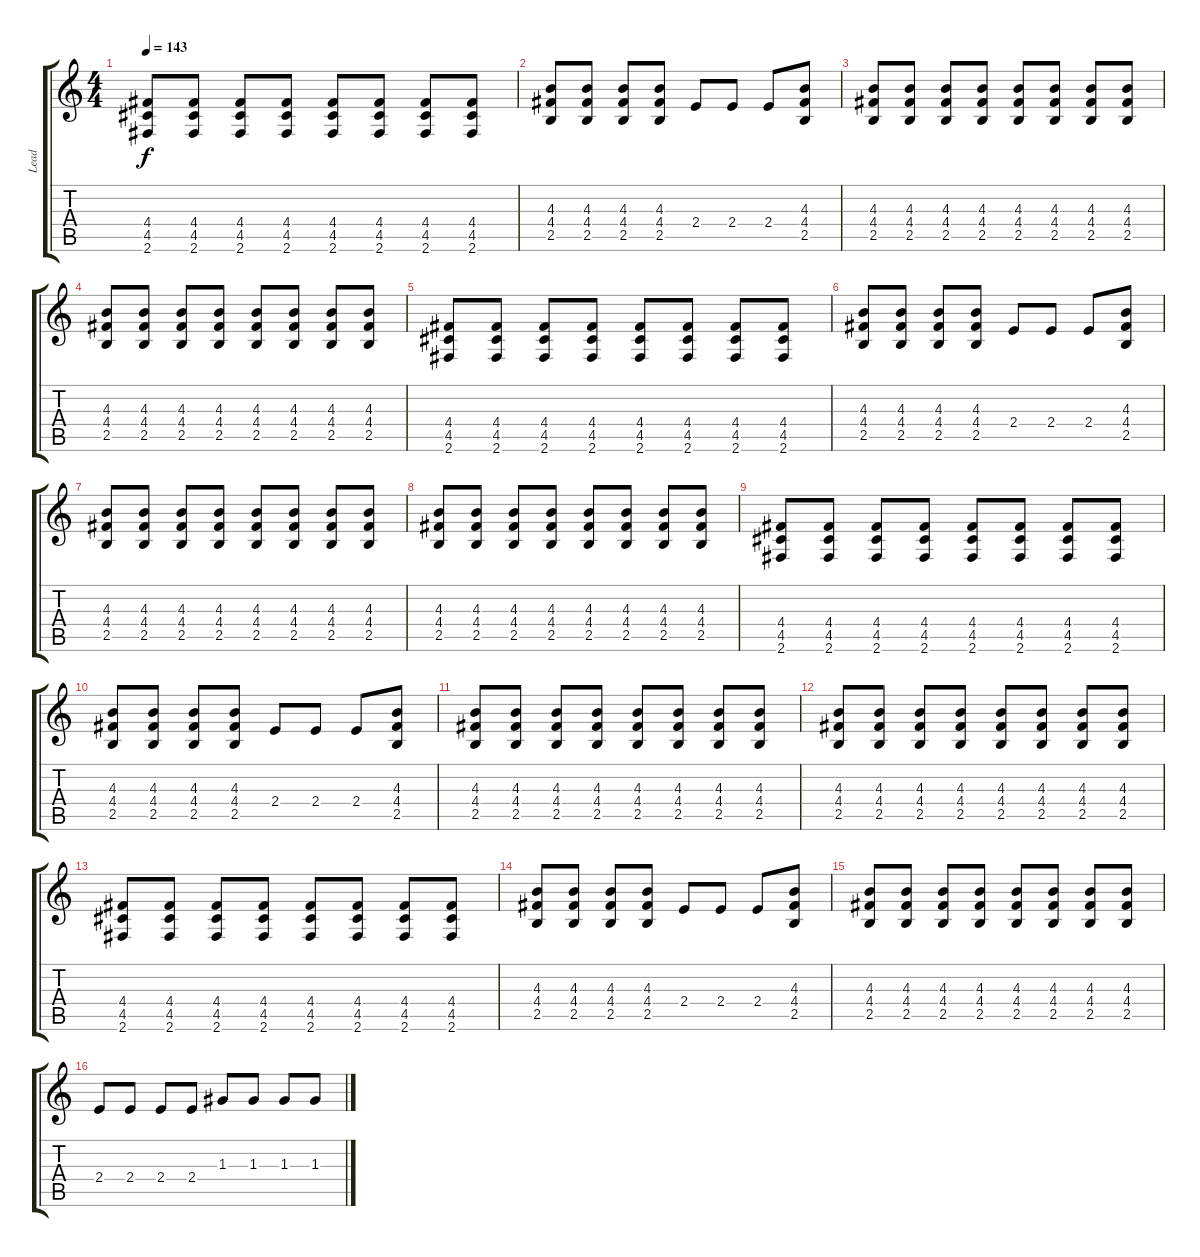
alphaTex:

\track ("Lead" "Lead") {instrument distortionguitar}
\staff {score tabs}
\tuning (E4 B3 G3 D3 A2 E2) {hide}
\ts (4 4)
\tempo 143
\clef g2
\ks c
(4.4 4.5 2.6).8{dy f} (4.4 4.5 2.6).8 (4.4 4.5 2.6).8 (4.4 4.5 2.6).8 (4.4 4.5 2.6).8 (4.4 4.5 2.6).8 (4.4 4.5 2.6).8 (4.4 4.5 2.6).8 |
(4.3 4.4 2.5).8 (4.3 4.4 2.5).8 (4.3 4.4 2.5).8 (4.3 4.4 2.5).8 2.4.8 2.4.8 2.4.8 (4.3 4.4 2.5).8 |
(4.3 4.4 2.5).8 (4.3 4.4 2.5).8 (4.3 4.4 2.5).8 (4.3 4.4 2.5).8 (4.3 4.4 2.5).8 (4.3 4.4 2.5).8 (4.3 4.4 2.5).8 (4.3 4.4 2.5).8 |
(4.3 4.4 2.5).8 (4.3 4.4 2.5).8 (4.3 4.4 2.5).8 (4.3 4.4 2.5).8 (4.3 4.4 2.5).8 (4.3 4.4 2.5).8 (4.3 4.4 2.5).8 (4.3 4.4 2.5).8 |
(4.4 4.5 2.6).8 (4.4 4.5 2.6).8 (4.4 4.5 2.6).8 (4.4 4.5 2.6).8 (4.4 4.5 2.6).8 (4.4 4.5 2.6).8 (4.4 4.5 2.6).8 (4.4 4.5 2.6).8 |
(4.3 4.4 2.5).8 (4.3 4.4 2.5).8 (4.3 4.4 2.5).8 (4.3 4.4 2.5).8 2.4.8 2.4.8 2.4.8 (4.3 4.4 2.5).8 |
(4.3 4.4 2.5).8 (4.3 4.4 2.5).8 (4.3 4.4 2.5).8 (4.3 4.4 2.5).8 (4.3 4.4 2.5).8 (4.3 4.4 2.5).8 (4.3 4.4 2.5).8 (4.3 4.4 2.5).8 |
(4.3 4.4 2.5).8 (4.3 4.4 2.5).8 (4.3 4.4 2.5).8 (4.3 4.4 2.5).8 (4.3 4.4 2.5).8 (4.3 4.4 2.5).8 (4.3 4.4 2.5).8 (4.3 4.4 2.5).8 |
(4.4 4.5 2.6).8 (4.4 4.5 2.6).8 (4.4 4.5 2.6).8 (4.4 4.5 2.6).8 (4.4 4.5 2.6).8 (4.4 4.5 2.6).8 (4.4 4.5 2.6).8 (4.4 4.5 2.6).8 |
(4.3 4.4 2.5).8 (4.3 4.4 2.5).8 (4.3 4.4 2.5).8 (4.3 4.4 2.5).8 2.4.8 2.4.8 2.4.8 (4.3 4.4 2.5).8 |
(4.3 4.4 2.5).8 (4.3 4.4 2.5).8 (4.3 4.4 2.5).8 (4.3 4.4 2.5).8 (4.3 4.4 2.5).8 (4.3 4.4 2.5).8 (4.3 4.4 2.5).8 (4.3 4.4 2.5).8 |
(4.3 4.4 2.5).8 (4.3 4.4 2.5).8 (4.3 4.4 2.5).8 (4.3 4.4 2.5).8 (4.3 4.4 2.5).8 (4.3 4.4 2.5).8 (4.3 4.4 2.5).8 (4.3 4.4 2.5).8 |
(4.4 4.5 2.6).8 (4.4 4.5 2.6).8 (4.4 4.5 2.6).8 (4.4 4.5 2.6).8 (4.4 4.5 2.6).8 (4.4 4.5 2.6).8 (4.4 4.5 2.6).8 (4.4 4.5 2.6).8 |
(4.3 4.4 2.5).8 (4.3 4.4 2.5).8 (4.3 4.4 2.5).8 (4.3 4.4 2.5).8 2.4.8 2.4.8 2.4.8 (4.3 4.4 2.5).8 |
(4.3 4.4 2.5).8 (4.3 4.4 2.5).8 (4.3 4.4 2.5).8 (4.3 4.4 2.5).8 (4.3 4.4 2.5).8 (4.3 4.4 2.5).8 (4.3 4.4 2.5).8 (4.3 4.4 2.5).8 |
2.4.8 2.4.8 2.4.8 2.4.8 1.3.8 1.3.8 1.3.8 1.3.8
